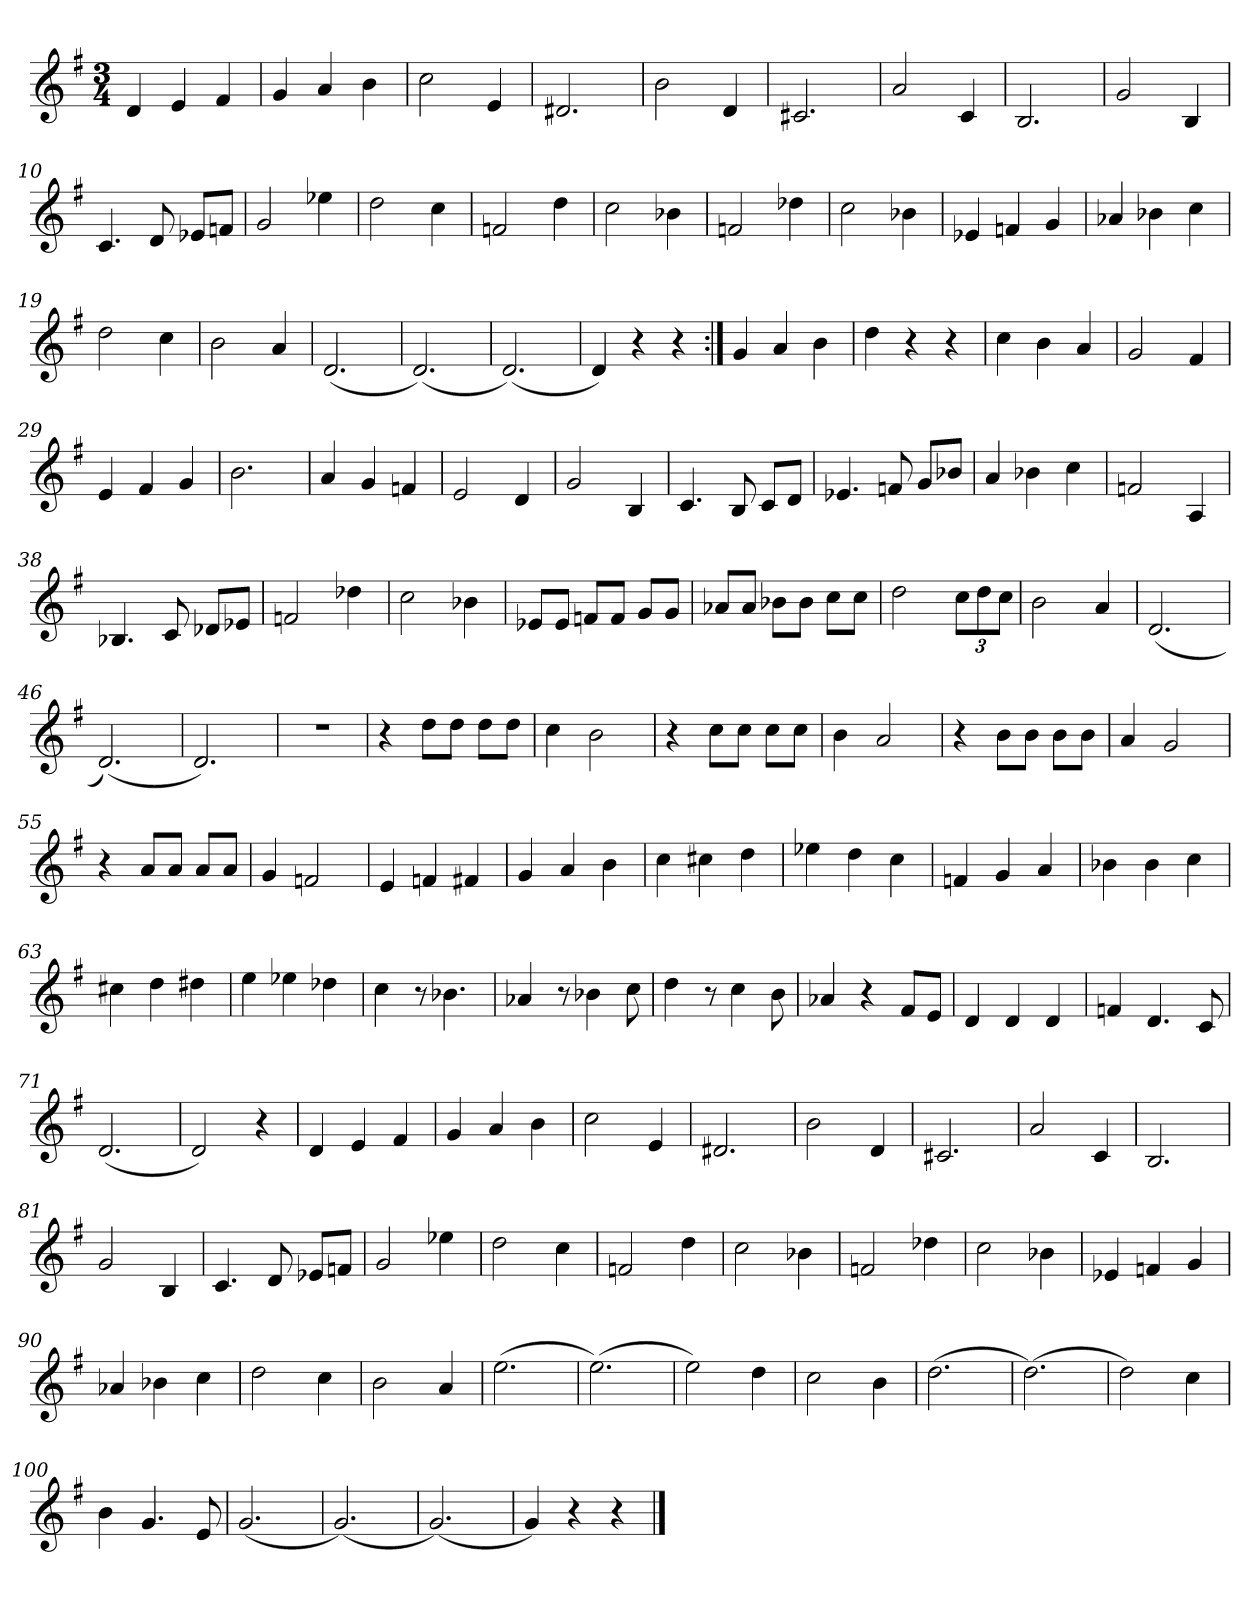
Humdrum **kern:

**kern
*part1
*staff1
*clefG2
*k[f#]
*G:
*M3/4
=1
4d/
4e/
4f#/
=2
4g/
4a/
4b\
=3
2cc\
4e/
=4
2.d#X/
=5
2b\
4d/
=6
2.c#X/
=7
2a/
4c/
=8
2.B/
!!LO:LB:g=z
=9
2g/
4B/
=10
4.c/
8d/
8e-X/L
8fn/J
=11
2g/
4ee-X\
=12
2dd\
4cc\
=13
2fn/
4dd\
=14
2cc\
4b-X\
=15
2fn/
4dd-X\
=16
2cc\
4b-X\
!!LO:LB:g=z
=17
4e-X/
4fn/
4g/
=18
4a-X/
4b-X\
4cc\
=19
2dd\
4cc\
=20
2b\
4a/
=21
(<2.d/
=22
(<2.d/)
=23
(<2.d/)
=24
4d/)
4r
4r
!!LO:LB:g=z
=25:|!
4g/
4a/
4b\
=26
4dd\
4r
4r
=27
4cc\
4b\
4a/
=28
2g/
4f#/
=29
4e/
4f#/
4g/
=30
2.b\
=31
4a/
4g/
4fn/
=32
2e/
4d/
!!LO:LB:g=z
=33
2g/
4B/
=34
4.c/
8B/
8c/L
8d/J
=35
4.e-X/
8fn/
8g/L
8b-X/J
=36
4a/
4b-X\
4cc\
=37
2fn/
4A/
=38
4.B-X/
8c/
8d-X/L
8e-X/J
=39
2fn/
4dd-X\
!!LO:LB:g=z
=40
2cc\
4b-X\
=41
8e-X/L
8e-/J
8fn/L
8f/J
8g/L
8g/J
=42
8a-X/L
8a-/J
8b-X\L
8b-\J
8cc\L
8cc\J
=43
2dd\
12cc\L
12dd\
12cc\J
=44
2b\
4a/
=45
(<2.d/
=46
(<2.d/)
=47
2.d/)
!!LO:LB:g=z
=48
2.r
=49
4r
8dd\L
8dd\J
8dd\L
8dd\J
=50
4cc\
2b\
=51
4r
8cc\L
8cc\J
8cc\L
8cc\J
=52
4b\
2a/
=53
4r
8b\L
8b\J
8b\L
8b\J
=54
4a/
2g/
=55
4r
8a/L
8a/J
8a/L
8a/J
!!LO:LB:g=z
=56
4g/
2fn/
=57
4e/
4fn/
4f#X/
=58
4g/
4a/
4b\
=59
4cc\
4cc#X\
4dd\
=60
4ee-X\
4dd\
4cc\
=61
4fn/
4g/
4a/
=62
4b-X\
4b-\
4cc\
=63
4cc#X\
4dd\
4dd#X\
!!LO:PB:g=z
=64
4ee\
4ee-X\
4dd-X\
=65
4cc\
8r
4.b-X\
=66
4a-X/
8r
4b-X\
8cc\
=67
4dd\
8r
4cc\
8b\
=68
4a-X/
4r
8f#/L
8e/J
=69
4d/
4d/
4d/
=70
4fn/
4.d/
8c/
!!LO:LB:g=z
=71
(<2.d/
=72
2d/)
4r
=73
4d/
4e/
4f#/
=74
4g/
4a/
4b\
=75
2cc\
4e/
=76
2.d#X/
=77
2b\
4d/
=78
2.c#X/
=79
2a/
4c/
!!LO:LB:g=z
=80
2.B/
=81
2g/
4B/
=82
4.c/
8d/
8e-X/L
8fn/J
=83
2g/
4ee-X\
=84
2dd\
4cc\
=85
2fn/
4dd\
=86
2cc\
4b-X\
=87
2fn/
4dd-X\
!!LO:LB:g=z
=88
2cc\
4b-X\
=89
4e-X/
4fn/
4g/
=90
4a-X/
4b-X\
4cc\
=91
2dd\
4cc\
=92
2b\
4a/
=93
(>2.ee\
=94
(>2.ee\)
=95
2ee\)
4dd\
=96
2cc\
4b\
!!LO:LB:g=z
=97
(>2.dd\
=98
(>2.dd\)
=99
2dd\)
4cc\
=100
4b\
4.g/
8e/
=101
(<2.g/
=102
(<2.g/)
=103
(<2.g/)
=104
4g/)
4r
4r
==
*-
